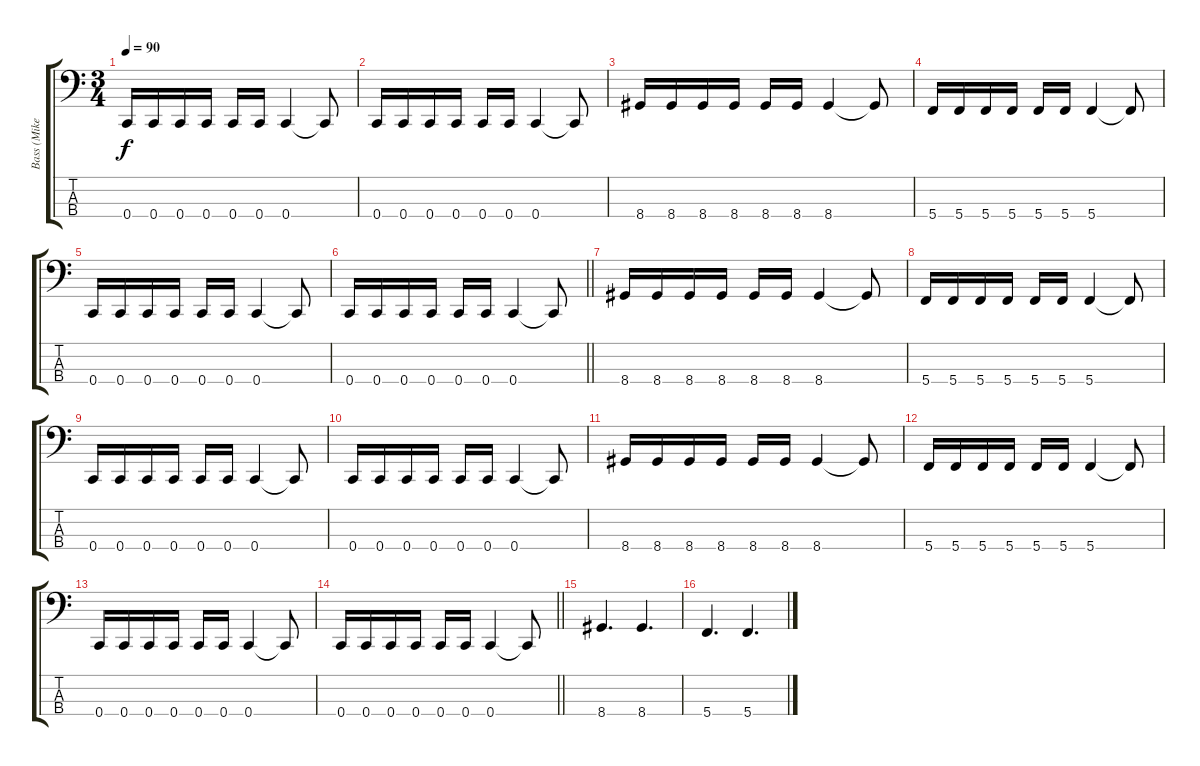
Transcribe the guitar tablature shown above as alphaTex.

\track ("Bass (Mike D)" "Bass (Mike") {instrument electricbasspick}
\staff {score tabs}
\tuning (F2 C2 G1 C1) {hide}
\ts (3 4)
\tempo 90
\clef f4
\ks c
0.4.16{dy f} 0.4.16 0.4.16 0.4.16 0.4.16 0.4.16 0.4.4 0.4{t}.8 |
0.4.16 0.4.16 0.4.16 0.4.16 0.4.16 0.4.16 0.4.4 0.4{t}.8 |
8.4.16 8.4.16 8.4.16 8.4.16 8.4.16 8.4.16 8.4.4 8.4{t}.8 |
5.4.16 5.4.16 5.4.16 5.4.16 5.4.16 5.4.16 5.4.4 5.4{t}.8 |
0.4.16 0.4.16 0.4.16 0.4.16 0.4.16 0.4.16 0.4.4 0.4{t}.8 |
\barLineRight lightlight
0.4.16 0.4.16 0.4.16 0.4.16 0.4.16 0.4.16 0.4.4 0.4{t}.8 |
8.4.16 8.4.16 8.4.16 8.4.16 8.4.16 8.4.16 8.4.4 8.4{t}.8 |
5.4.16 5.4.16 5.4.16 5.4.16 5.4.16 5.4.16 5.4.4 5.4{t}.8 |
0.4.16 0.4.16 0.4.16 0.4.16 0.4.16 0.4.16 0.4.4 0.4{t}.8 |
0.4.16 0.4.16 0.4.16 0.4.16 0.4.16 0.4.16 0.4.4 0.4{t}.8 |
8.4.16 8.4.16 8.4.16 8.4.16 8.4.16 8.4.16 8.4.4 8.4{t}.8 |
5.4.16 5.4.16 5.4.16 5.4.16 5.4.16 5.4.16 5.4.4 5.4{t}.8 |
0.4.16 0.4.16 0.4.16 0.4.16 0.4.16 0.4.16 0.4.4 0.4{t}.8 |
\barLineRight lightlight
0.4.16 0.4.16 0.4.16 0.4.16 0.4.16 0.4.16 0.4.4 0.4{t}.8 |
8.4.4{d volume 0} 8.4.4{d} |
5.4.4{d} 5.4.4{d}
